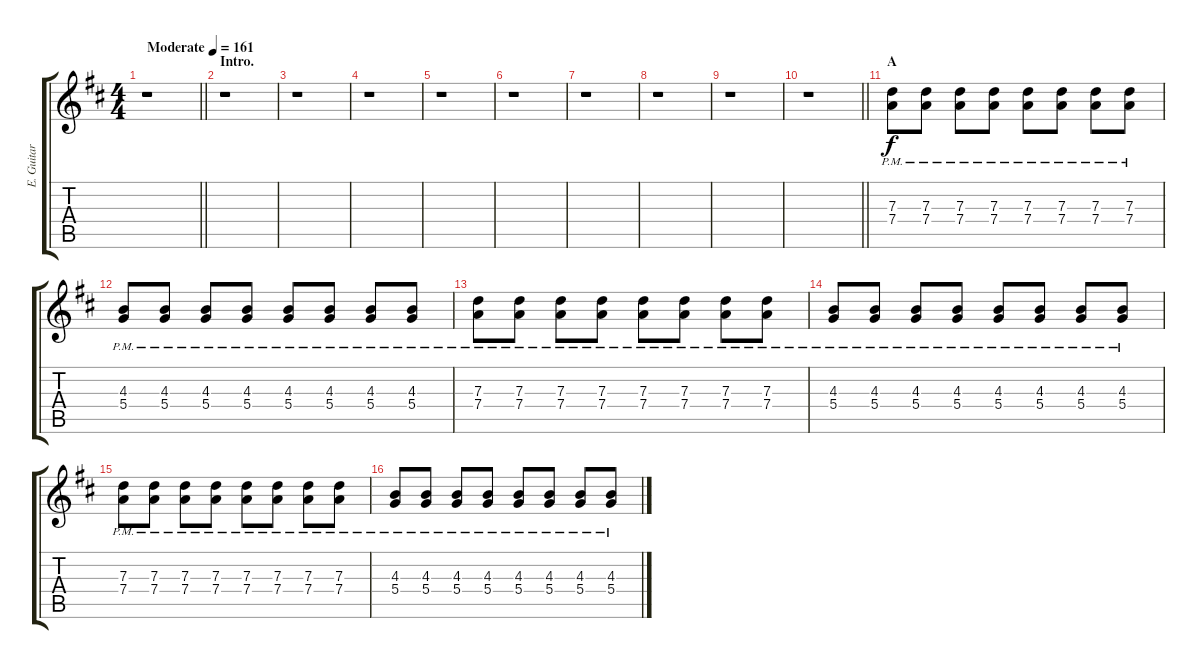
\track ("E. Guitar II" "E. Guitar ") {instrument overdrivenguitar}
\staff {score tabs}
\tuning (E4 B3 G3 D3 A2 E2) {hide}
\ts (4 4)
\tempo (161 "Moderate")
\clef g2
\barLineRight lightlight
\ks d
r.1{dy f instrument overdrivenguitar} |
\section ("" "Intro.")
r.1 |
r.1 |
r.1 |
r.1 |
r.1 |
r.1 |
r.1 |
r.1 |
\barLineRight lightlight
r.1 |
\section ("" "A")
(7.3{pm} 7.4{pm}).8 (7.3{pm} 7.4{pm}).8 (7.3{pm} 7.4{pm}).8 (7.3{pm} 7.4{pm}).8 (7.3{pm} 7.4{pm}).8 (7.3{pm} 7.4{pm}).8 (7.3{pm} 7.4{pm}).8 (7.3{pm} 7.4{pm}).8 |
(4.3{pm} 5.4{pm}).8 (4.3{pm} 5.4{pm}).8 (4.3{pm} 5.4{pm}).8 (4.3{pm} 5.4{pm}).8 (4.3{pm} 5.4{pm}).8 (4.3{pm} 5.4{pm}).8 (4.3{pm} 5.4{pm}).8 (4.3{pm} 5.4{pm}).8 |
(7.3{pm} 7.4{pm}).8 (7.3{pm} 7.4{pm}).8 (7.3{pm} 7.4{pm}).8 (7.3{pm} 7.4{pm}).8 (7.3{pm} 7.4{pm}).8 (7.3{pm} 7.4{pm}).8 (7.3{pm} 7.4{pm}).8 (7.3{pm} 7.4{pm}).8 |
(4.3{pm} 5.4{pm}).8 (4.3{pm} 5.4{pm}).8 (4.3{pm} 5.4{pm}).8 (4.3{pm} 5.4{pm}).8 (4.3{pm} 5.4{pm}).8 (4.3{pm} 5.4{pm}).8 (4.3{pm} 5.4{pm}).8 (4.3{pm} 5.4{pm}).8 |
(7.3{pm} 7.4{pm}).8 (7.3{pm} 7.4{pm}).8 (7.3{pm} 7.4{pm}).8 (7.3{pm} 7.4{pm}).8 (7.3{pm} 7.4{pm}).8 (7.3{pm} 7.4{pm}).8 (7.3{pm} 7.4{pm}).8 (7.3{pm} 7.4{pm}).8 |
(4.3{pm} 5.4{pm}).8 (4.3{pm} 5.4{pm}).8 (4.3{pm} 5.4{pm}).8 (4.3{pm} 5.4{pm}).8 (4.3{pm} 5.4{pm}).8 (4.3{pm} 5.4{pm}).8 (4.3{pm} 5.4{pm}).8 (4.3{pm} 5.4{pm}).8
